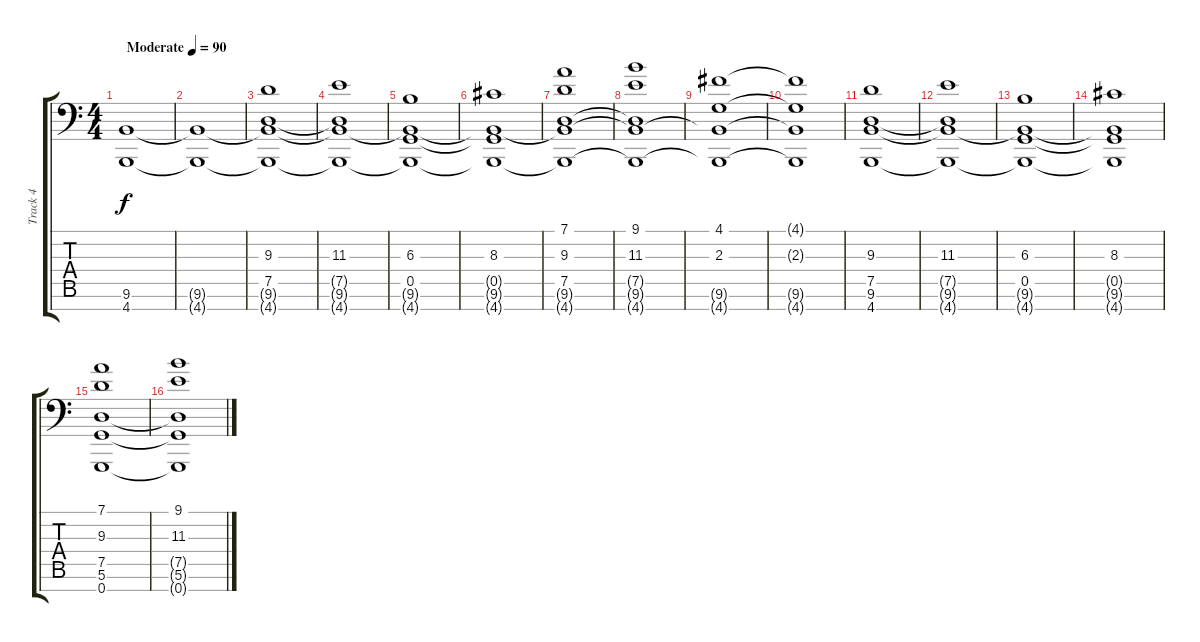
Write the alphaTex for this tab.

\track ("Track 4" "Track 4") {instrument fx6goblins}
\staff {score tabs}
\tuning (D4 A3 F3 C3 G2 D2 G1) {hide}
\ts (4 4)
\tempo (90 "Moderate")
\clef f4
\ks c
(9.6 4.7).1{dy f instrument fx6goblins} |
(9.6{t} 4.7{t}).1 |
(9.3 7.5 9.6{t} 4.7{t}).1 |
(11.3 7.5{t} 9.6{t} 4.7{t}).1 |
(6.3 0.5 9.6{t} 4.7{t}).1 |
(8.3 0.5{t} 9.6{t} 4.7{t}).1 |
(7.1 9.3 7.5 9.6{t} 4.7{t}).1 |
(9.1 11.3 7.5{t} 9.6{t} 4.7{t}).1 |
(4.1 2.3 9.6{t} 4.7{t}).1 |
(4.1{t} 2.3{t} 9.6{t} 4.7{t}).1 |
(9.3 7.5 9.6 4.7).1 |
(11.3 7.5{t} 9.6{t} 4.7{t}).1 |
(6.3 0.5 9.6{t} 4.7{t}).1 |
(8.3 0.5{t} 9.6{t} 4.7{t}).1 |
(7.1 9.3 7.5 5.6 0.7).1 |
(9.1 11.3 7.5{t} 5.6{t} 0.7{t}).1
